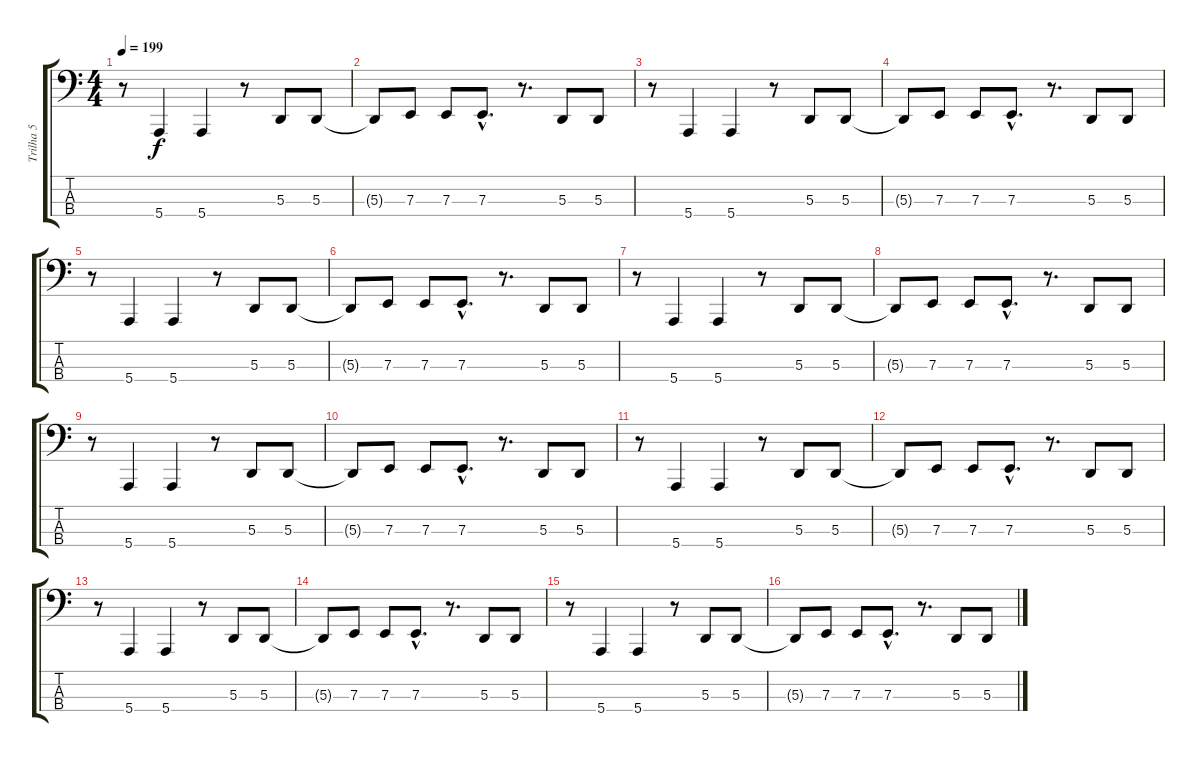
\track ("Trilha 5" "Trilha 5") {instrument fx6goblins}
\staff {score tabs}
\tuning (G2 D2 A1 E1) {hide}
\ts (4 4)
\tempo 199
\clef f4
\ks c
r.8{dy f} 5.4.4 5.4.4 r.8 5.3.8 5.3.8 |
5.3{t}.8 7.3.8 7.3.8 7.3{hac}.8{d} r.8{d} 5.3.8 5.3.8 |
r.8 5.4.4 5.4.4 r.8 5.3.8 5.3.8 |
5.3{t}.8 7.3.8 7.3.8 7.3{hac}.8{d} r.8{d} 5.3.8 5.3.8 |
r.8 5.4.4 5.4.4 r.8 5.3.8 5.3.8 |
5.3{t}.8 7.3.8 7.3.8 7.3{hac}.8{d} r.8{d} 5.3.8 5.3.8 |
r.8 5.4.4 5.4.4 r.8 5.3.8 5.3.8 |
5.3{t}.8 7.3.8 7.3.8 7.3{hac}.8{d} r.8{d} 5.3.8 5.3.8 |
r.8 5.4.4 5.4.4 r.8 5.3.8 5.3.8 |
5.3{t}.8 7.3.8 7.3.8 7.3{hac}.8{d} r.8{d} 5.3.8 5.3.8 |
r.8 5.4.4 5.4.4 r.8 5.3.8 5.3.8 |
5.3{t}.8 7.3.8 7.3.8 7.3{hac}.8{d} r.8{d} 5.3.8 5.3.8 |
r.8 5.4.4 5.4.4 r.8 5.3.8 5.3.8 |
5.3{t}.8 7.3.8 7.3.8 7.3{hac}.8{d} r.8{d} 5.3.8 5.3.8 |
r.8 5.4.4 5.4.4 r.8 5.3.8 5.3.8 |
5.3{t}.8 7.3.8 7.3.8 7.3{hac}.8{d} r.8{d} 5.3.8 5.3.8
